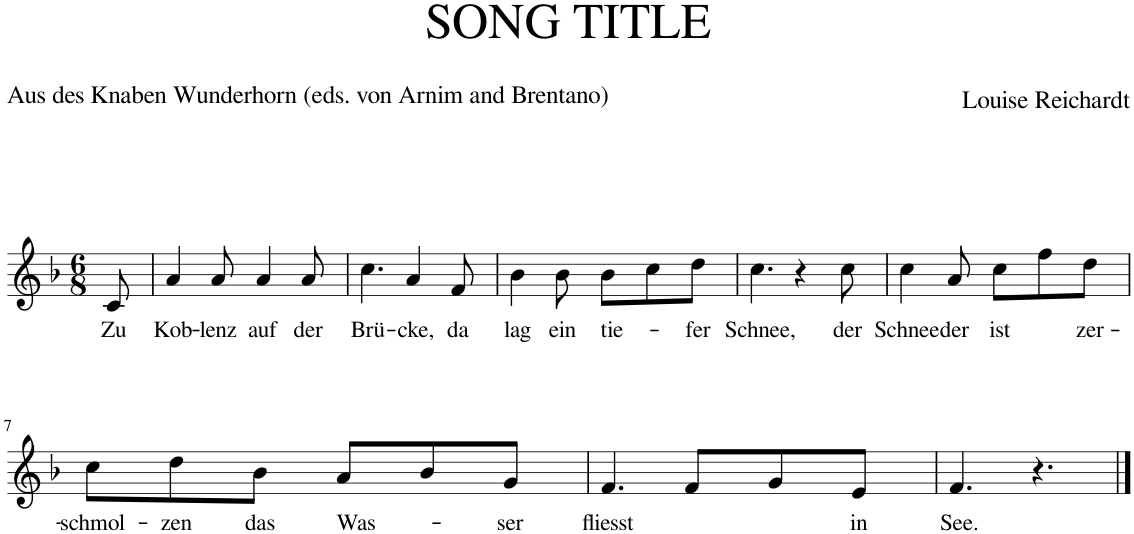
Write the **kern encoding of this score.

**kern	**text
*part1	*part1
*staff1	*staff1
*I"Piano	*
*I'Pno	*
*clefG2	*
*k[b-]	*
*M6/8	*
=1	=1
!	!LO:LY:b
8c/	Zu
=2	=2
!	!LO:LY:b
4a/	Kob-
!	!LO:LY:b
8a/	-lenz
!	!LO:LY:b
4a/	auf
!	!LO:LY:b
8a/	der
=3	=3
!	!LO:LY:b
4.cc\	Brü-
!	!LO:LY:b
4a/	-cke,
!	!LO:LY:b
8f/	da
=4	=4
!	!LO:LY:b
4b-\	lag
!	!LO:LY:b
8b-\	ein
!	!LO:LY:b
8b-\L	tie-
8cc\	.
!	!LO:LY:b
8dd\J	-fer
=5	=5
!	!LO:LY:b
4.cc\	Schnee,
4r	.
!	!LO:LY:b
8cc\	der
=6	=6
!	!LO:LY:b
4cc\	Schnee
!	!LO:LY:b
8a/	der
!	!LO:LY:b
8cc\L	ist
8ff\	.
!	!LO:LY:b
8dd\J	zer-
!!LO:LB:g=z
=7	=7
!	!LO:LY:b
8cc\L	-schmol-
!	!LO:LY:b
8dd\	-zen
!	!LO:LY:b
8b-\J	das
!	!LO:LY:b
8a/L	Was-
8b-/	.
!	!LO:LY:b
8g/J	-ser
=8	=8
!	!LO:LY:b
4.f/	fliesst
8f/L	.
8g/	.
!	!LO:LY:b
8e/J	in
=9	=9
!	!LO:LY:b
4.f/	See.
4.r	.
==	==
*-	*-
